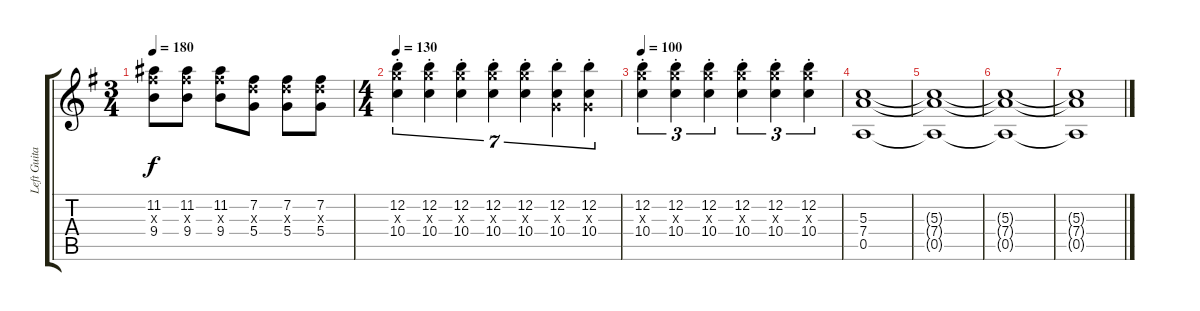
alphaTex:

\track ("Left Guitar" "Left Guita") {instrument distortionguitar}
\staff {score tabs}
\tuning (E4 B3 G3 D3 A2 E2) {hide}
\ts (3 4)
\tempo 180
\clef g2
\ks g
(11.2 11.3{x} 9.4).8{dy f} (11.2 11.3{x} 9.4).8 (11.2 11.3{x} 9.4).8 (7.2 7.3{x} 5.4).8 (7.2 7.3{x} 5.4).8 (7.2 7.3{x} 5.4).8 |
\ts (4 4)
\tempo 130
(12.2{st} 12.3{x} 10.4{st}).4{tu (7 4)} (12.2{st} 12.3{x} 10.4{st}).4{tu (7 4)} (12.2{st} 12.3{x} 10.4{st}).4{tu (7 4)} (12.2{st} 12.3{x} 10.4{st}).4{tu (7 4)} (12.2{st} 12.3{x} 10.4{st}).4{tu (7 4)} (12.2{st} 0.3{x} 10.4{st}).4{tu (7 4)} (12.2{st} 0.3{x} 10.4{st}).4{tu (7 4)} |
\tempo 100
(12.2{st} 12.3{x} 10.4{st}).4{tu (3 2)} (12.2{st} 12.3{x} 10.4{st}).4{tu (3 2)} (12.2{st} 12.3{x} 10.4{st}).4{tu (3 2)} (12.2{st} 12.3{x} 10.4{st}).4{tu (3 2)} (12.2{st} 12.3{x} 10.4{st}).4{tu (3 2)} (12.2{st} 12.3{st x} 10.4{st}).4{tu (3 2)} |
(5.3 7.4 0.5).1 |
(5.3{t} 7.4{t} 0.5{t}).1 |
(5.3{t} 7.4{t} 0.5{t}).1{volume 0} |
(5.3{t} 7.4{t} 0.5{t}).1
